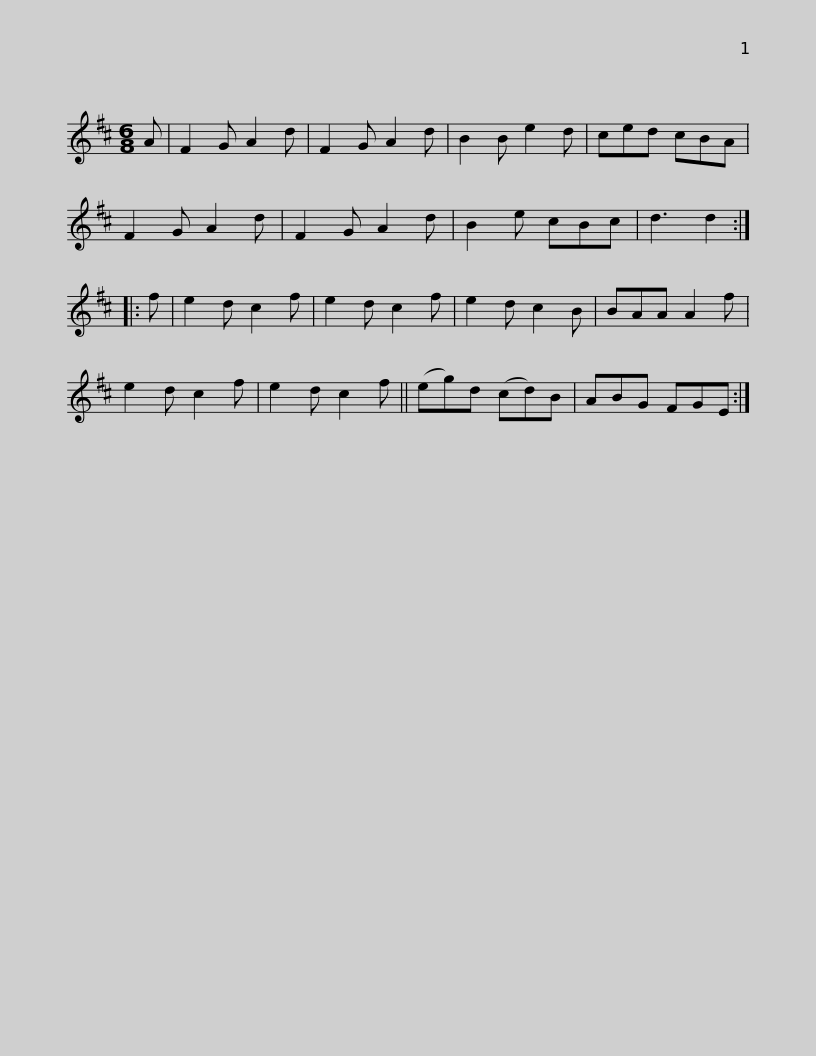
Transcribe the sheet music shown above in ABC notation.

X:1
L:1/8
M:6/8
I:linebreak $
K:D
V:1 treble
V:1
 A | F2 G A2 d | F2 G A2 d | B2 B e2 d | ced cBA | %5
 F2 G A2 d | F2 G A2 d | B2 e cBc | d3 d2 :: f |$ %10
 e2 d c2 f | e2 d c2 f | e2 d c2 B | BAA A2 f | e2 d c2 f | %15
 e2 d c2 f || (eg)d (cd)B | ABG FGE :| %18
